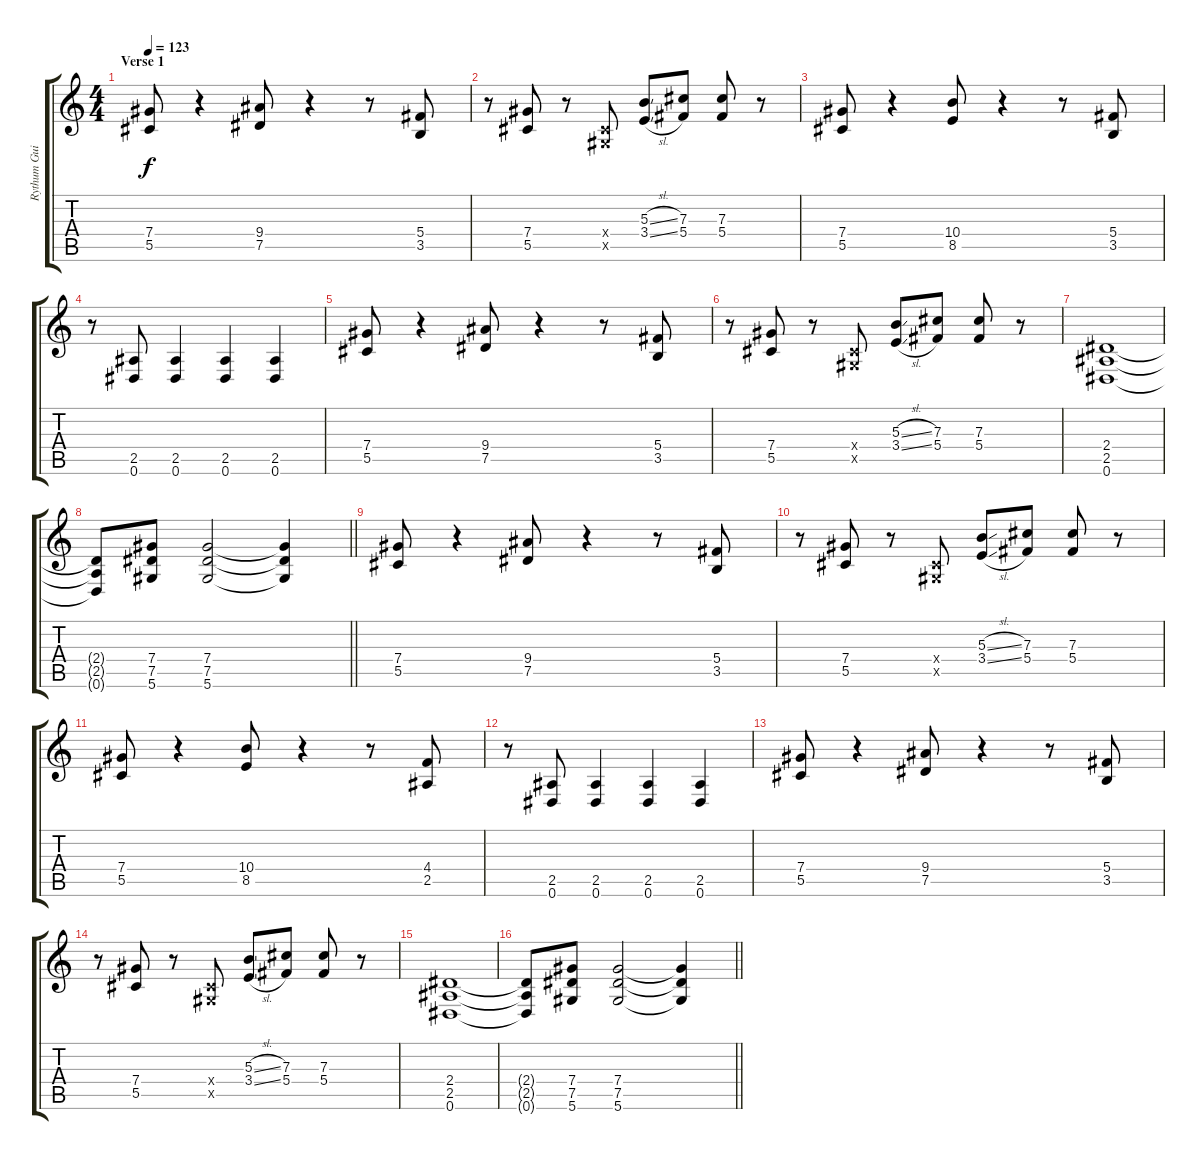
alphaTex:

\track ("Rythum Guitar" "Rythum Gui") {instrument distortionguitar}
\staff {score tabs}
\tuning (Eb4 Bb3 Gb3 Db3 Ab2 Eb2) {hide}
\ts (4 4)
\section ("" "Verse 1")
\tempo 123
\clef g2
\ks c
(7.4 5.5).8{dy f volume 12} r.4 (9.4 7.5).8 r.4 r.8 (5.4 3.5).8 |
r.8 (7.4 5.5).8 r.8 (0.4{x} 0.5{x}).8 (5.3{sl} 3.4{sl}).8 (7.3 5.4).8 (7.3 5.4).8 r.8 |
(7.4 5.5).8 r.4 (10.4 8.5).8 r.4 r.8 (5.4 3.5).8 |
r.8 (2.5 0.6).8 (2.5 0.6).4 (2.5 0.6).4 (2.5 0.6).4 |
(7.4 5.5).8 r.4 (9.4 7.5).8 r.4 r.8 (5.4 3.5).8 |
r.8 (7.4 5.5).8 r.8 (0.4{x} 0.5{x}).8 (5.3{sl} 3.4{sl}).8 (7.3 5.4).8 (7.3 5.4).8 r.8 |
(2.4 2.5 0.6).1 |
\barLineRight lightlight
(2.4{t} 2.5{t} 0.6{t}).8 (7.4 7.5 5.6).8 (7.4 7.5 5.6).2 (7.4{t} 7.5{t} 5.6{t}).4 |
(7.4 5.5).8{volume 12} r.4 (9.4 7.5).8 r.4 r.8 (5.4 3.5).8 |
r.8 (7.4 5.5).8 r.8 (0.4{x} 0.5{x}).8 (5.3{sl} 3.4{sl}).8 (7.3 5.4).8 (7.3 5.4).8 r.8 |
(7.4 5.5).8 r.4 (10.4 8.5).8 r.4 r.8 (4.4 2.5).8 |
r.8 (2.5 0.6).8 (2.5 0.6).4 (2.5 0.6).4 (2.5 0.6).4 |
(7.4 5.5).8 r.4 (9.4 7.5).8 r.4 r.8 (5.4 3.5).8 |
r.8 (7.4 5.5).8 r.8 (0.4{x} 0.5{x}).8 (5.3{sl} 3.4{sl}).8 (7.3 5.4).8 (7.3 5.4).8 r.8 |
(2.4 2.5 0.6).1{volume 16} |
\barLineRight lightlight
(2.4{t} 2.5{t} 0.6{t}).8 (7.4 7.5 5.6).8 (7.4 7.5 5.6).2 (7.4{t} 7.5{t} 5.6{t}).4
